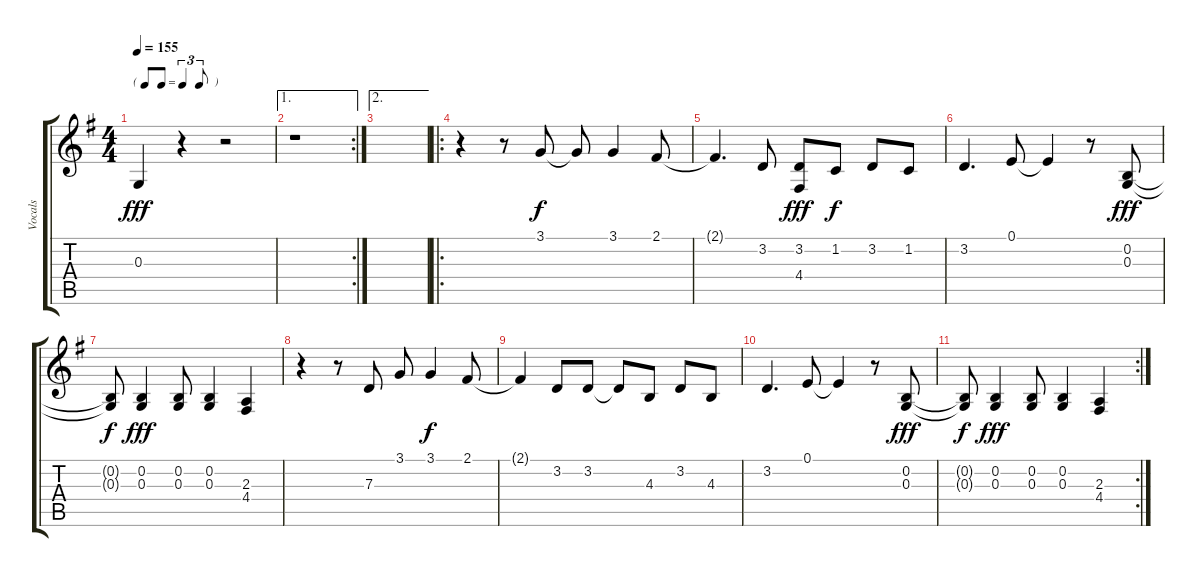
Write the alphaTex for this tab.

\track ("Vocals" "Vocals") {instrument baritonesax}
\staff {score tabs}
\tuning (E4 B3 G3 D3 A2 E2) {hide}
\ts (4 4)
\tf triplet8th
\tempo 155
\clef g2
\ks g
0.3{t}.4{dy fff} r.4 r.2 |
\ae 1
\rc 2
r.1 |
\ae 2
|
\ro
r.4 r.8 3.1.8{dy f} 3.1{t}.8 3.1.4 2.1.8 |
2.1{t}.4{d} 3.2.8 (3.2 4.4).8{dy fff} 1.2.8{dy f} 3.2.8 1.2.8 |
3.2.4{d} 0.1.8 0.1{t}.4 r.8 (0.2 0.3).8{dy fff} |
(0.2{t} 0.3{t}).8{dy f} (0.2 0.3).4{dy fff} (0.2 0.3).8 (0.2 0.3).4 (2.3 4.4).4 |
r.4 r.8 7.3.8 3.1.8 3.1.4{dy f} 2.1.8 |
2.1{t}.4 3.2.8 3.2.8 3.2{t}.8 4.3.8 3.2.8 4.3.8 |
3.2.4{d} 0.1.8 0.1{t}.4 r.8 (0.2 0.3).8{dy fff} |
\rc 2
(0.2{t} 0.3{t}).8{dy f} (0.2 0.3).4{dy fff} (0.2 0.3).8 (0.2 0.3).4 (2.3 4.4).4
